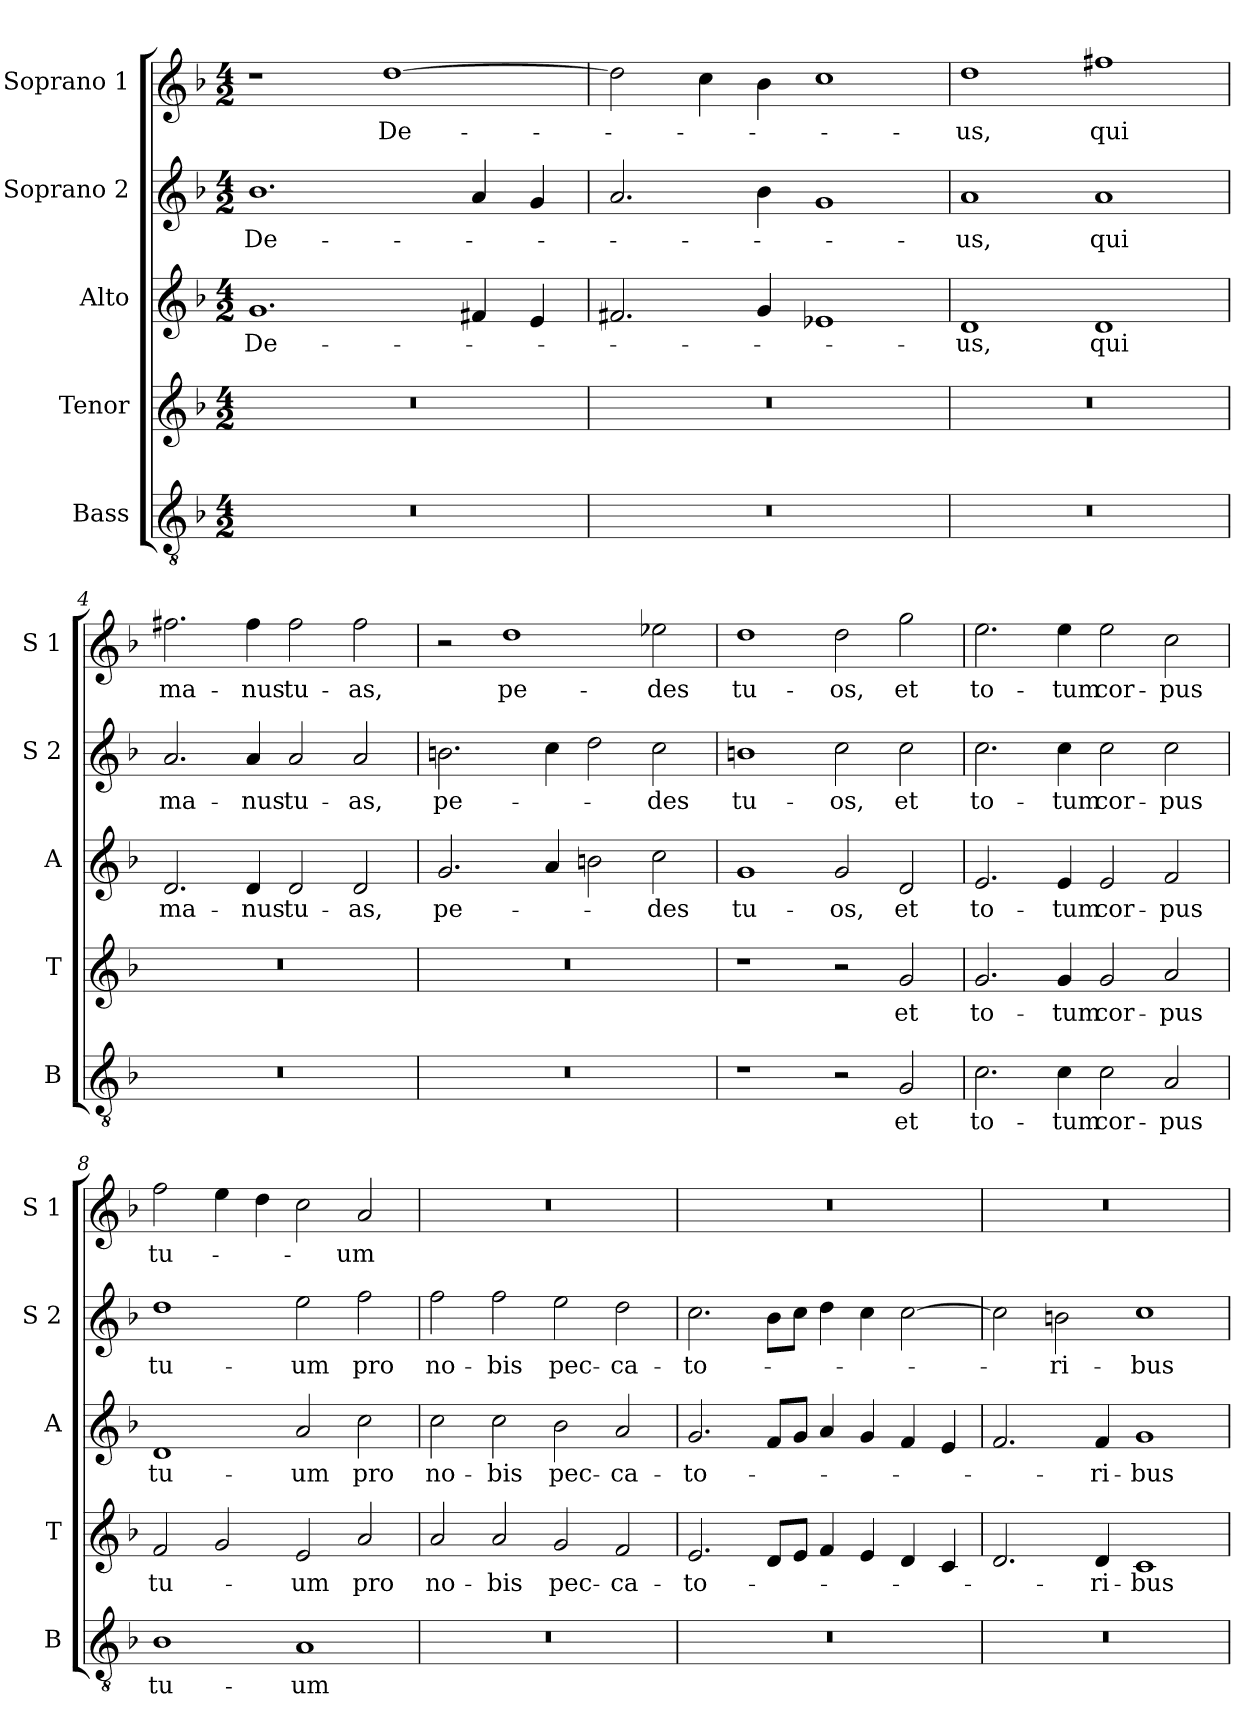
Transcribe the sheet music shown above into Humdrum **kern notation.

**kern	**text	**kern	**text	**kern	**text	**kern	**text	**kern	**text
*part5	*part5	*part4	*part4	*part3	*part3	*part2	*part2	*part1	*part1
*staff5	*staff5	*staff4	*staff4	*staff3	*staff3	*staff2	*staff2	*staff1	*staff1
*I"Bass	*	*I"Tenor	*	*I"Alto	*	*I"Soprano 2	*	*I"Soprano 1	*
*I'B	*	*I'T	*	*I'A	*	*I'S 2	*	*I'S 1	*
*clefGv2	*	*clefG2	*	*clefG2	*	*clefG2	*	*clefG2	*
*k[b-]	*	*k[b-]	*	*k[b-]	*	*k[b-]	*	*k[b-]	*
*F:	*	*F:	*	*F:	*	*F:	*	*F:	*
*M4/2	*	*M4/2	*	*M4/2	*	*M4/2	*	*M4/2	*
=1	=1	=1	=1	=1	=1	=1	=1	=1	=1
!	!	!	!	!	!LO:LY:b	!	!LO:LY:b	!	!
0r	.	0r	.	1.g	De-	1.b-	De-	1r	.
!	!	!	!	!	!	!	!	!	!LO:LY:b
.	.	.	.	.	.	.	.	[1dd	De-
.	.	.	.	4f#X/	.	4a/	.	.	.
.	.	.	.	4e/	.	4g/	.	.	.
=2	=2	=2	=2	=2	=2	=2	=2	=2	=2
0r	.	0r	.	2.f#X/	.	2.a/	.	2dd\]	.
.	.	.	.	.	.	.	.	4cc\	.
.	.	.	.	4g/	.	4b-\	.	4b-\	.
.	.	.	.	1e-X	.	1g	.	1cc	.
=3	=3	=3	=3	=3	=3	=3	=3	=3	=3
!	!	!	!	!	!LO:LY:b	!	!LO:LY:b	!	!LO:LY:b
0r	.	0r	.	1d	-us,	1a	-us,	1dd	-us,
!	!	!	!	!	!LO:LY:b	!	!LO:LY:b	!	!LO:LY:b
.	.	.	.	1d	qui	1a	qui	1ff#X	qui
=4	=4	=4	=4	=4	=4	=4	=4	=4	=4
!	!	!	!	!	!LO:LY:b	!	!LO:LY:b	!	!LO:LY:b
0r	.	0r	.	2.d/	ma-	2.a/	ma-	2.ff#X\	ma-
!	!	!	!	!	!LO:LY:b	!	!LO:LY:b	!	!LO:LY:b
.	.	.	.	4d/	-nus	4a/	-nus	4ff#\	-nus
!	!	!	!	!	!LO:LY:b	!	!LO:LY:b	!	!LO:LY:b
.	.	.	.	2d/	tu-	2a/	tu-	2ff#\	tu-
!	!	!	!	!	!LO:LY:b	!	!LO:LY:b	!	!LO:LY:b
.	.	.	.	2d/	-as,	2a/	-as,	2ff#\	-as,
!!LO:LB:g=z
=5	=5	=5	=5	=5	=5	=5	=5	=5	=5
!	!	!	!	!	!LO:LY:b	!	!LO:LY:b	!	!
0r	.	0r	.	2.g/	pe-	2.bn\	pe-	2r	.
!	!	!	!	!	!	!	!	!	!LO:LY:b
.	.	.	.	.	.	.	.	1dd	pe-
.	.	.	.	4a/	.	4cc\	.	.	.
.	.	.	.	2bn\	.	2dd\	.	.	.
!	!	!	!	!	!LO:LY:b	!	!LO:LY:b	!	!LO:LY:b
.	.	.	.	2cc\	-des	2cc\	-des	2ee-X\	-des
=6	=6	=6	=6	=6	=6	=6	=6	=6	=6
!	!	!	!	!	!LO:LY:b	!	!LO:LY:b	!	!LO:LY:b
1r	.	1r	.	1g	tu-	1bn	tu-	1dd	tu-
!	!	!	!	!	!LO:LY:b	!	!LO:LY:b	!	!LO:LY:b
2r	.	2r	.	2g/	-os,	2cc\	-os,	2dd\	-os,
!	!LO:LY:b	!	!LO:LY:b	!	!LO:LY:b	!	!LO:LY:b	!	!LO:LY:b
2G/	et	2g/	et	2d/	et	2cc\	et	2gg\	et
=7	=7	=7	=7	=7	=7	=7	=7	=7	=7
!	!LO:LY:b	!	!LO:LY:b	!	!LO:LY:b	!	!LO:LY:b	!	!LO:LY:b
2.c\	to-	2.g/	to-	2.e/	to-	2.cc\	to-	2.ee\	to-
!	!LO:LY:b	!	!LO:LY:b	!	!LO:LY:b	!	!LO:LY:b	!	!LO:LY:b
4c\	-tum	4g/	-tum	4e/	-tum	4cc\	-tum	4ee\	-tum
!	!LO:LY:b	!	!LO:LY:b	!	!LO:LY:b	!	!LO:LY:b	!	!LO:LY:b
2c\	cor-	2g/	cor-	2e/	cor-	2cc\	cor-	2ee\	cor-
!	!LO:LY:b	!	!LO:LY:b	!	!LO:LY:b	!	!LO:LY:b	!	!LO:LY:b
2A/	-pus	2a/	-pus	2f/	-pus	2cc\	-pus	2cc\	-pus
=8	=8	=8	=8	=8	=8	=8	=8	=8	=8
!	!LO:LY:b	!	!LO:LY:b	!	!LO:LY:b	!	!LO:LY:b	!	!LO:LY:b
1B-	tu-	2f/	tu-	1d	tu-	1dd	tu-	2ff\	tu-
.	.	2g/	.	.	.	.	.	4ee\	.
.	.	.	.	.	.	.	.	4dd\	.
!	!LO:LY:b	!	!LO:LY:b	!	!LO:LY:b	!	!LO:LY:b	!	!
1A	-um	2e/	-um	2a/	-um	2ee\	-um	2cc\	.
!	!	!	!LO:LY:b	!	!LO:LY:b	!	!LO:LY:b	!	!LO:LY:b
.	.	2a/	pro	2cc\	pro	2ff\	pro	2a/	-um
!!LO:LB:g=z
=9	=9	=9	=9	=9	=9	=9	=9	=9	=9
!	!	!	!LO:LY:b	!	!LO:LY:b	!	!LO:LY:b	!	!
0r	.	2a/	no-	2cc\	no-	2ff\	no-	0r	.
!	!	!	!LO:LY:b	!	!LO:LY:b	!	!LO:LY:b	!	!
.	.	2a/	-bis	2cc\	-bis	2ff\	-bis	.	.
!	!	!	!LO:LY:b	!	!LO:LY:b	!	!LO:LY:b	!	!
.	.	2g/	pec-	2b-\	pec-	2ee\	pec-	.	.
!	!	!	!LO:LY:b	!	!LO:LY:b	!	!LO:LY:b	!	!
.	.	2f/	-ca-	2a/	-ca-	2dd\	-ca-	.	.
=10	=10	=10	=10	=10	=10	=10	=10	=10	=10
!	!	!	!LO:LY:b	!	!LO:LY:b	!	!LO:LY:b	!	!
0r	.	2.e/	-to-	2.g/	-to-	2.cc\	-to-	0r	.
.	.	8d/L	.	8f/L	.	8b-\L	.	.	.
.	.	8e/J	.	8g/J	.	8cc\J	.	.	.
.	.	4f/	.	4a/	.	4dd\	.	.	.
.	.	4e/	.	4g/	.	4cc\	.	.	.
.	.	4d/	.	4f/	.	[2cc\	.	.	.
.	.	4c/	.	4e/	.	.	.	.	.
=11	=11	=11	=11	=11	=11	=11	=11	=11	=11
0r	.	2.d/	.	2.f/	.	2cc\]	.	0r	.
!	!	!	!	!	!	!	!LO:LY:b	!	!
.	.	.	.	.	.	2bn\	-ri-	.	.
!	!	!	!LO:LY:b	!	!LO:LY:b	!	!	!	!
.	.	4d/	-ri-	4f/	-ri-	.	.	.	.
!	!	!	!LO:LY:b	!	!LO:LY:b	!	!LO:LY:b	!	!
.	.	1c	-bus	1g	-bus	1cc	-bus	.	.
=	=	=	=	=	=	=	=	=	=
*-	*-	*-	*-	*-	*-	*-	*-	*-	*-
